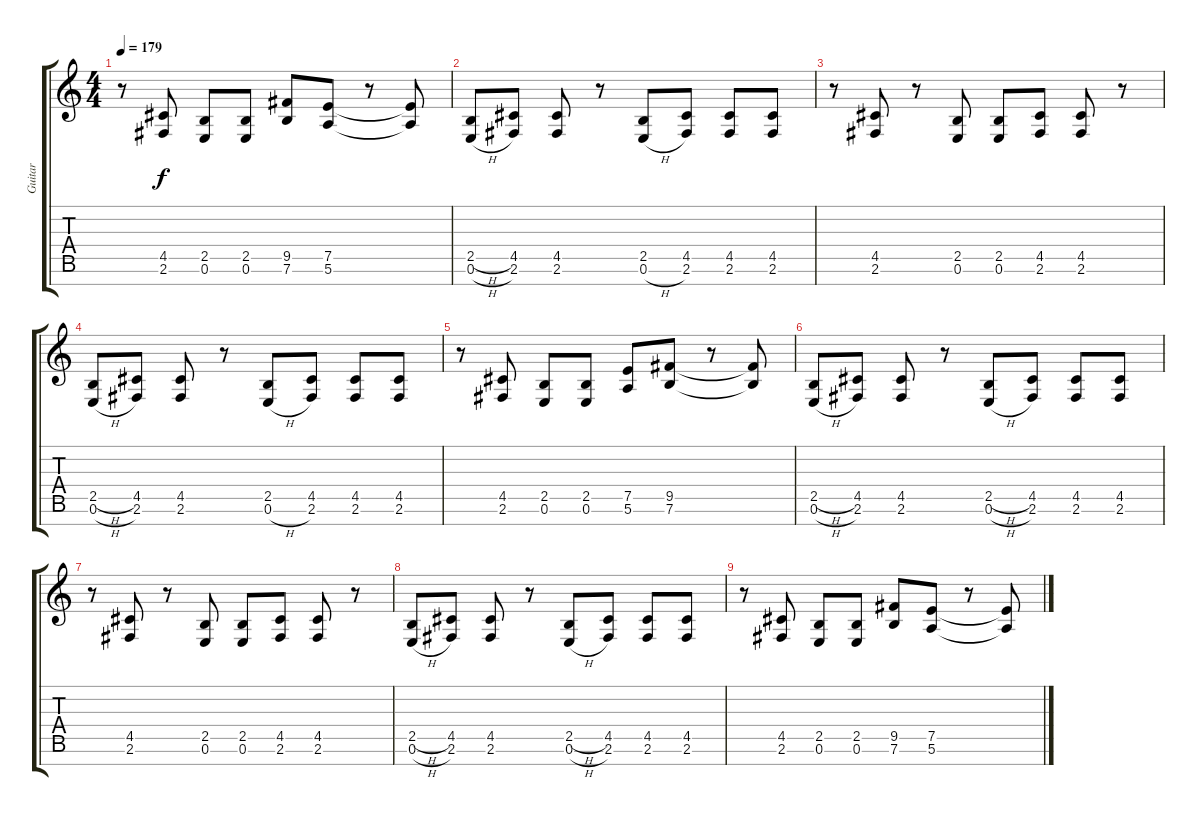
\track ("Guitar" "Guitar") {instrument overdrivenguitar}
\staff {score tabs}
\tuning (E4 B3 G3 D3 A2 E2 B1) {hide}
\ts (4 4)
\tempo 179
\clef g2
\ks c
r.8{dy f} (4.5 2.6).8 (2.5 0.6).8 (2.5 0.6).8 (9.5 7.6).8 (7.5 5.6).8 r.8 (7.5{t} 5.6{t}).8 |
(2.5{h} 0.6{h}).8 (4.5 2.6).8 (4.5 2.6).8 r.8 (2.5 0.6{h}).8 (4.5 2.6).8 (4.5 2.6).8 (4.5 2.6).8 |
r.8 (4.5 2.6).8 r.8 (2.5 0.6).8 (2.5 0.6).8 (4.5 2.6).8 (4.5 2.6).8 r.8 |
(2.5{h} 0.6{h}).8 (4.5 2.6).8 (4.5 2.6).8 r.8 (2.5 0.6{h}).8 (4.5 2.6).8 (4.5 2.6).8 (4.5 2.6).8 |
r.8 (4.5 2.6).8 (2.5 0.6).8 (2.5 0.6).8 (7.5 5.6).8 (9.5 7.6).8 r.8 (9.5{t} 7.6{t}).8 |
(2.5{h} 0.6{h}).8 (4.5 2.6).8 (4.5 2.6).8 r.8 (2.5{h} 0.6{h}).8 (4.5 2.6).8 (4.5 2.6).8 (4.5 2.6).8 |
r.8 (4.5 2.6).8 r.8 (2.5 0.6).8 (2.5 0.6).8 (4.5 2.6).8 (4.5 2.6).8 r.8 |
(2.5{h} 0.6{h}).8 (4.5 2.6).8 (4.5 2.6).8 r.8 (2.5{h} 0.6{h}).8 (4.5 2.6).8 (4.5 2.6).8 (4.5 2.6).8 |
r.8 (4.5 2.6).8 (2.5 0.6).8 (2.5 0.6).8 (9.5 7.6).8 (7.5 5.6).8 r.8 (7.5{t} 5.6{t}).8
